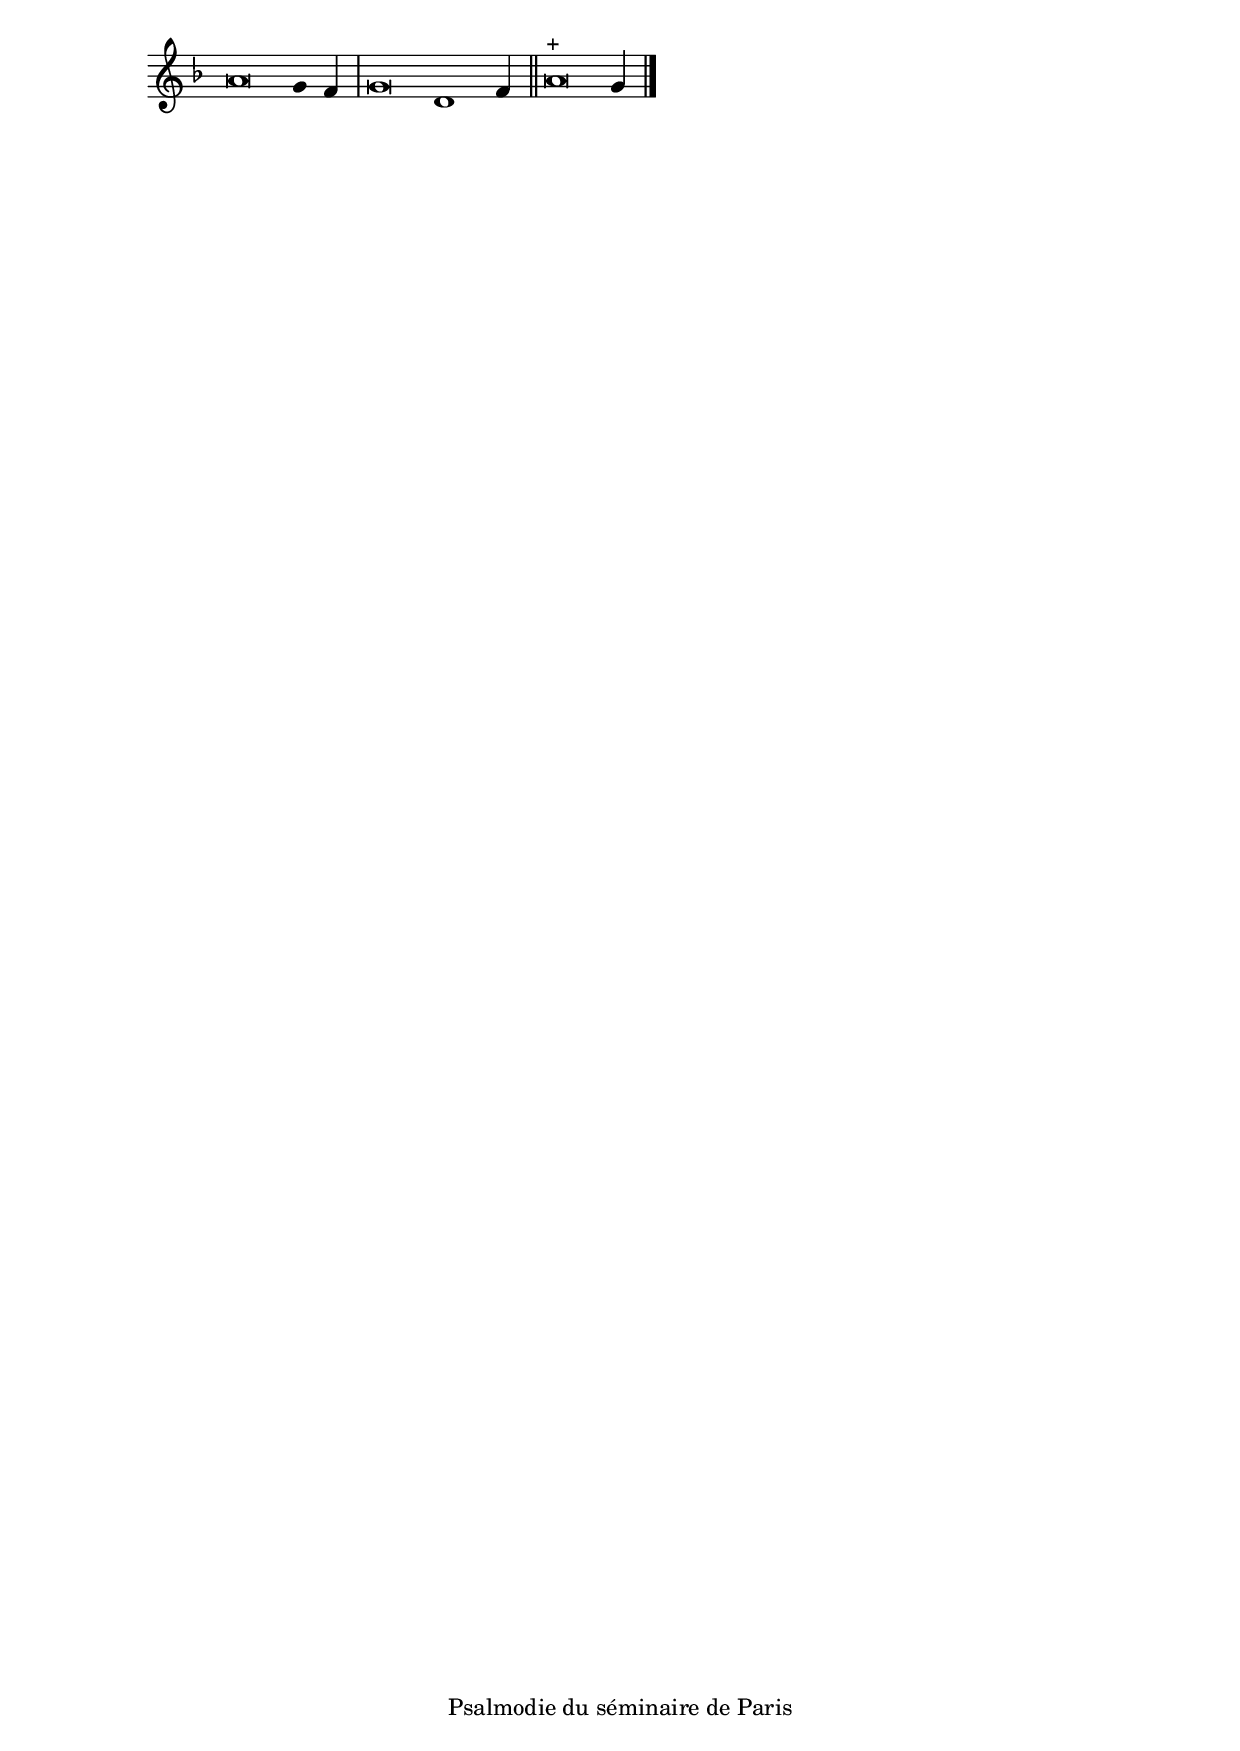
\version "2.20.0"
\language "italiano"

stemOff = \hide Staff.Stem
stemOn  = \undo \stemOff

\header {
  %title = "Psaume 25"
  %tagline = ##f
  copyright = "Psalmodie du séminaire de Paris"
}

\score {
  \new Staff \with { \remove "Time_signature_engraver" }
  \relative
  {
    \key fa \major
    \cadenzaOn
    \stemOff la'\breve sol4 \stemOn fa4
    \bar "|"
    \stemOff sol\breve re1 \stemOn fa4
    \bar "||"
    \stemOff la\breve^\markup{+} \stemOn sol4
    \bar "|."
  }
}